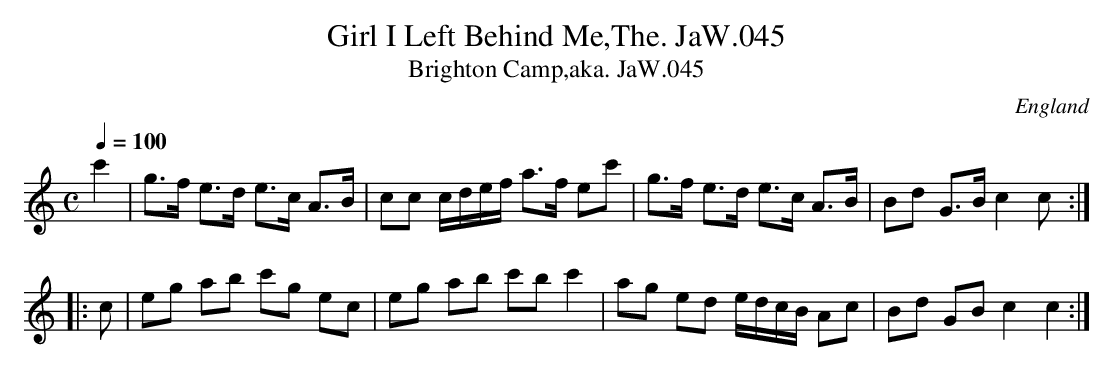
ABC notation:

X:1
T:Girl I Left Behind Me,The. JaW.045
T:Brighton Camp,aka. JaW.045
M:C
L:1/8
Q:1/4=100
O:England
K:C major
c'2|g>f e>d e>c A>B|cc c/d/e/f/ a>f ec'|\
g>f e>d e>c A>B|Bd G>B c2c:|!
|:c|eg ab c'g ec|eg ab c'b c'2|\
ag ed e/d/c/B/ Ac|Bd GB c2c2:|
